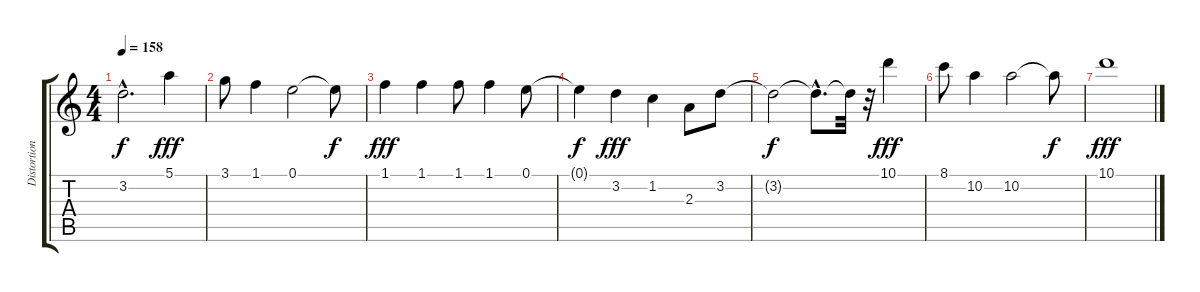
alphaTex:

\track ("Distortion I" "Distortion") {instrument distortionguitar}
\staff {score tabs}
\tuning (E4 B3 G3 D3 A2 E2) {hide}
\ts (4 4)
\tempo 158
\clef g2
\ks c
3.2{hac t}.2{d dy f} 5.1.4{dy fff} |
3.1.8 1.1.4 0.1.2 0.1{t}.8{dy f} |
1.1.4{dy fff} 1.1.4 1.1.8 1.1.4 0.1.8 |
0.1{t}.4{dy f} 3.2.4{dy fff} 1.2.4 2.3.8 3.2.8 |
3.2{t}.2{dy f} 3.2{hac t}.8{d} 3.2{t}.32 r.32 10.1.4{dy fff} |
8.1.8 10.2.4 10.2.2 10.2{t}.8{dy f} |
10.1.1{dy fff}
